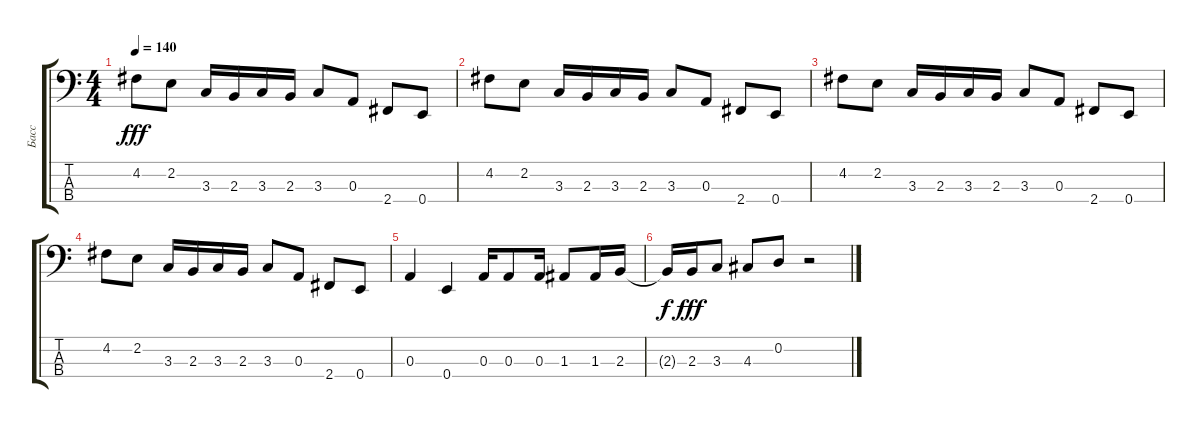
\track ("Басс" "Басс") {instrument electricbasspick}
\staff {score tabs}
\tuning (G2 D2 A1 E1) {hide}
\ts (4 4)
\tempo 140
\clef f4
\ks c
4.2.8{dy fff} 2.2.8 3.3.16 2.3.16 3.3.16 2.3.16 3.3.8 0.3.8 2.4.8 0.4.8 |
4.2.8 2.2.8 3.3.16 2.3.16 3.3.16 2.3.16 3.3.8 0.3.8 2.4.8 0.4.8 |
4.2.8 2.2.8 3.3.16 2.3.16 3.3.16 2.3.16 3.3.8 0.3.8 2.4.8 0.4.8 |
4.2.8 2.2.8 3.3.16 2.3.16 3.3.16 2.3.16 3.3.8 0.3.8 2.4.8 0.4.8 |
0.3.4 0.4.4 0.3.16 0.3.8 0.3.16 1.3.8 1.3.16 2.3.16 |
2.3{t}.16{dy f} 2.3.16{dy fff} 3.3.8 4.3.8 0.2.8 r.2
